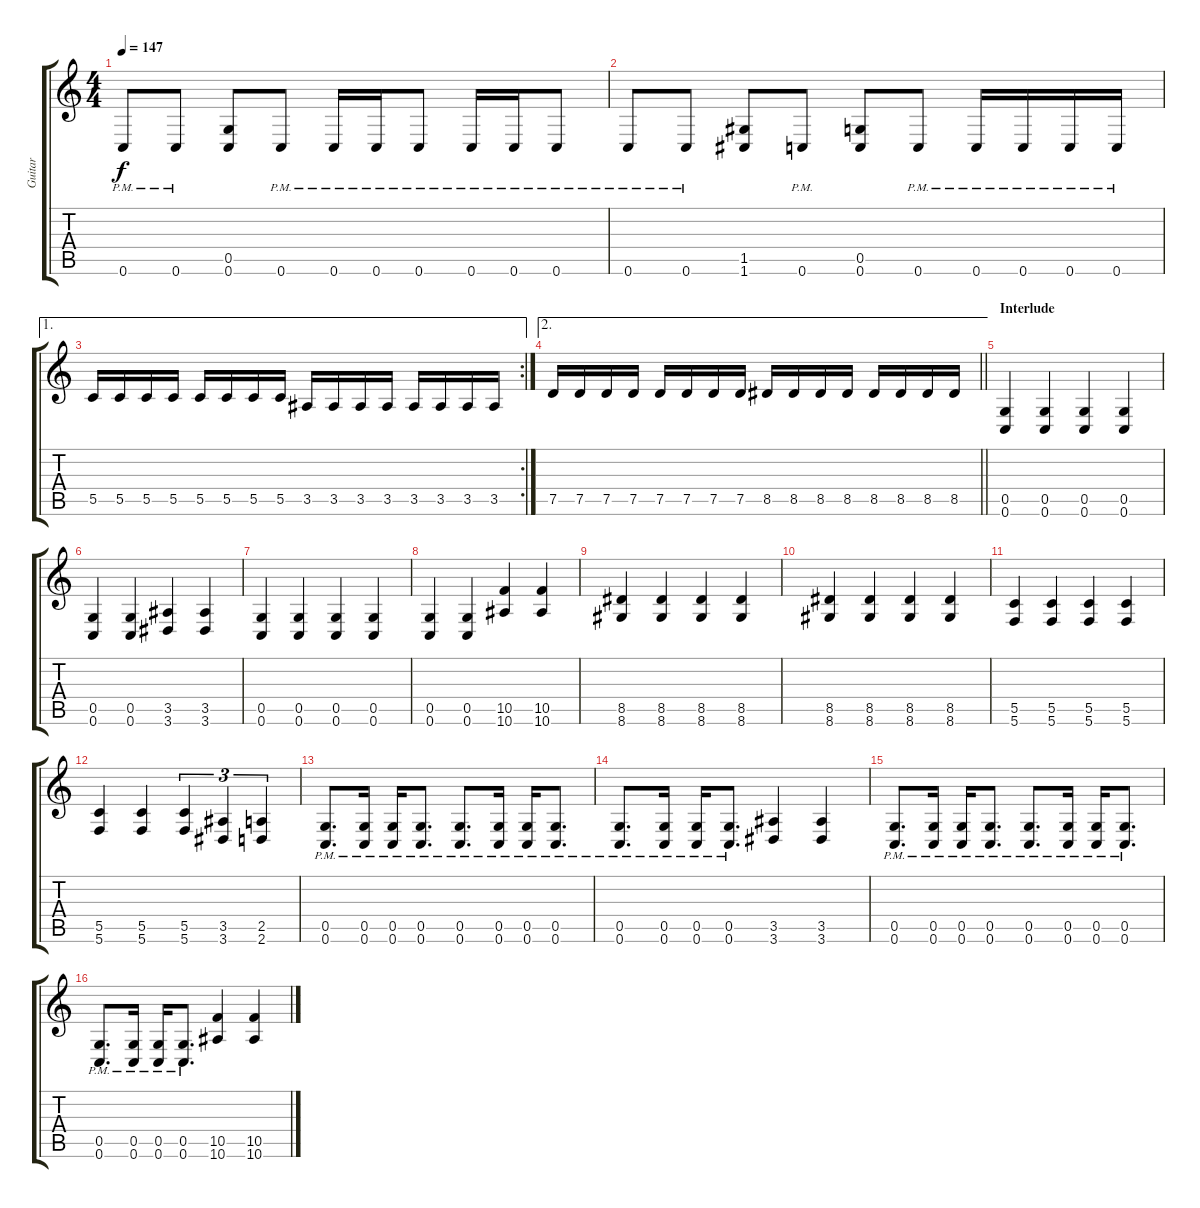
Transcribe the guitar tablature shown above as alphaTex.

\track ("Guitar" "Guitar") {instrument distortionguitar}
\staff {score tabs}
\tuning (D4 A3 F3 C3 G2 C2) {hide}
\ts (4 4)
\tempo 147
\clef g2
\ks c
0.6{pm}.8{dy f} 0.6{pm}.8 (0.5 0.6).8 0.6{pm}.8 0.6{pm}.16 0.6{pm}.16 0.6{pm}.8 0.6{pm}.16 0.6{pm}.16 0.6{pm}.8 |
0.6{pm}.8 0.6{pm}.8 (1.5 1.6).8 0.6{pm}.8 (0.5 0.6).8 0.6{pm}.8 0.6{pm}.16 0.6{pm}.16 0.6{pm}.16 0.6{pm}.16 |
\ae 1
\rc 2
5.5.16 5.5.16 5.5.16 5.5.16 5.5.16 5.5.16 5.5.16 5.5.16 3.5.16 3.5.16 3.5.16 3.5.16 3.5.16 3.5.16 3.5.16 3.5.16 |
\ae 2
\barLineRight lightlight
7.5.16 7.5.16 7.5.16 7.5.16 7.5.16 7.5.16 7.5.16 7.5.16 8.5.16 8.5.16 8.5.16 8.5.16 8.5.16 8.5.16 8.5.16 8.5.16 |
\section ("" "Interlude")
(0.5 0.6).4 (0.5 0.6).4 (0.5 0.6).4 (0.5 0.6).4 |
(0.5 0.6).4 (0.5 0.6).4 (3.5 3.6).4 (3.5 3.6).4 |
(0.5 0.6).4 (0.5 0.6).4 (0.5 0.6).4 (0.5 0.6).4 |
(0.5 0.6).4 (0.5 0.6).4 (10.5 10.6).4 (10.5 10.6).4 |
(8.5 8.6).4 (8.5 8.6).4 (8.5 8.6).4 (8.5 8.6).4 |
(8.5 8.6).4 (8.5 8.6).4 (8.5 8.6).4 (8.5 8.6).4 |
(5.5 5.6).4 (5.5 5.6).4 (5.5 5.6).4 (5.5 5.6).4 |
(5.5 5.6).4 (5.5 5.6).4 (5.5 5.6).4{tu (3 2)} (3.5 3.6).4{tu (3 2)} (2.5 2.6).4{tu (3 2)} |
(0.5{pm} 0.6{pm}).8{d} (0.5{pm} 0.6{pm}).16 (0.5{pm} 0.6{pm}).16 (0.5{pm} 0.6{pm}).8{d} (0.5{pm} 0.6{pm}).8{d} (0.5{pm} 0.6{pm}).16 (0.5{pm} 0.6{pm}).16 (0.5{pm} 0.6{pm}).8{d} |
(0.5{pm} 0.6{pm}).8{d} (0.5{pm} 0.6{pm}).16 (0.5{pm} 0.6{pm}).16 (0.5{pm} 0.6{pm}).8{d} (3.5 3.6).4 (3.5 3.6).4 |
(0.5{pm} 0.6{pm}).8{d} (0.5{pm} 0.6{pm}).16 (0.5{pm} 0.6{pm}).16 (0.5{pm} 0.6{pm}).8{d} (0.5{pm} 0.6{pm}).8{d} (0.5{pm} 0.6{pm}).16 (0.5{pm} 0.6{pm}).16 (0.5{pm} 0.6{pm}).8{d} |
(0.5{pm} 0.6{pm}).8{d} (0.5{pm} 0.6{pm}).16 (0.5{pm} 0.6{pm}).16 (0.5{pm} 0.6{pm}).8{d} (10.5 10.6).4 (10.5 10.6).4
